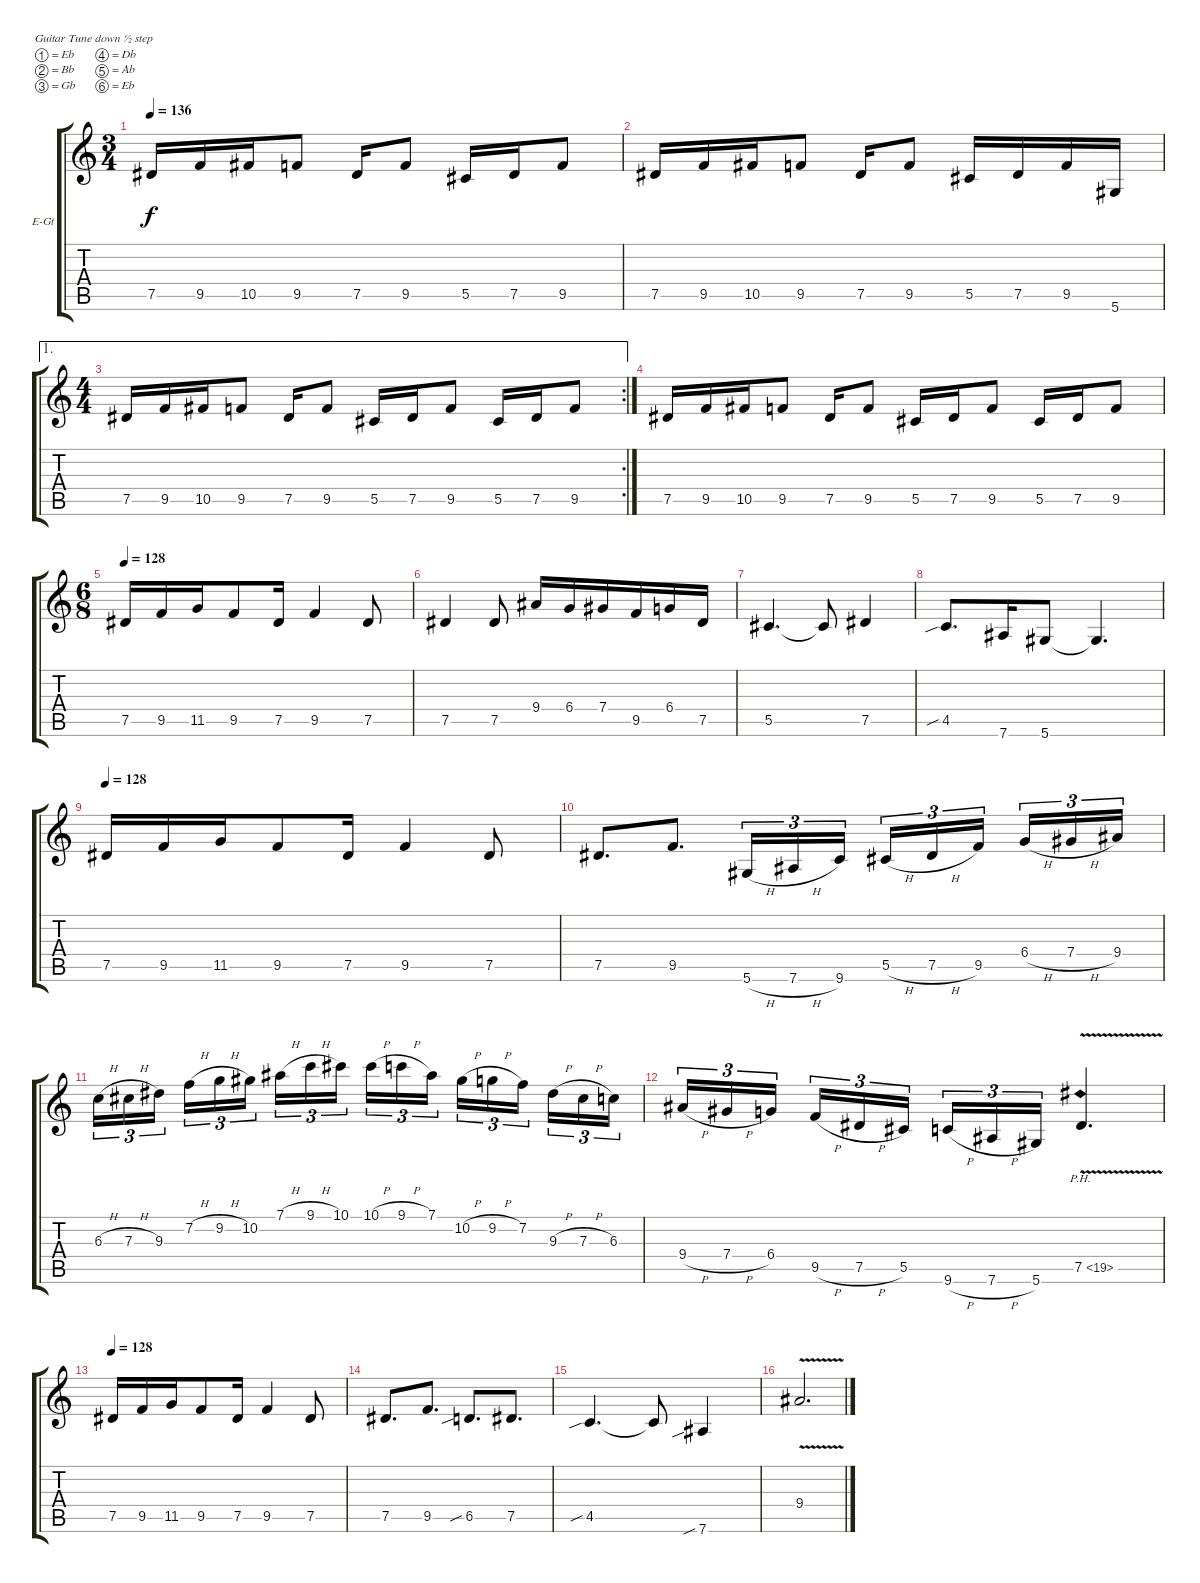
\bracketExtendMode groupsimilarinstruments
\firstSystemTrackNameOrientation horizontal
\otherSystemsTrackNameOrientation horizontal
\track ("Luke Hoskin" "E-Gt") {instrument distortionguitar}
\staff {score tabs}
\tuning (Eb4 Bb3 Gb3 Db3 Ab2 Eb2)
\ts (3 4)
\tempo 136
\clef g2
\ks c
7.5.16{dy f} 9.5.16 10.5.16 9.5.8 7.5.16 9.5.8 5.5.16 7.5.16 9.5.8 |
7.5.16 9.5.16 10.5.16 9.5.8 7.5.16 9.5.8 5.5.16 7.5.16 9.5.16 5.6.16 |
\ae 1
\rc 2
\ts (4 4)
\beaming (8 2 2 2 2)
7.5.16 9.5.16 10.5.16 9.5.8 7.5.16 9.5.8 5.5.16 7.5.16 9.5.8 5.5.16 7.5.16 9.5.8 |
7.5.16 9.5.16 10.5.16 9.5.8 7.5.16 9.5.8 5.5.16 7.5.16 9.5.8 5.5.16 7.5.16 9.5.8 |
\ts (6 8)
\beaming (8 3 3)
\tempo 128
7.5.16 9.5.16 11.5.16 9.5.8 7.5.16 9.5.4 7.5.8 |
7.5.4 7.5.8 9.4.16 6.4.16 7.4.16 9.5.16 6.4.16 7.5.16 |
5.5.4{d} 5.5{t}.8 7.5.4 |
4.5{sib}.8{d} 7.6.16 5.6.8 5.6{t}.4{d} |
\tempo 128
7.5.16 9.5.16 11.5.16 9.5.8 7.5.16 9.5.4 7.5.8 |
7.5.8{d} 9.5.8{d} 5.6{h}.16{tu (3 2)} 7.6{h}.16{tu (3 2)} 9.6.16{tu (3 2)} 5.5{h}.16{tu (3 2)} 7.5{h}.16{tu (3 2)} 9.5.16{tu (3 2)} 6.4{h}.16{tu (3 2)} 7.4{h}.16{tu (3 2)} 9.4.16{tu (3 2)} |
6.3{h}.16{tu (3 2)} 7.3{h}.16{tu (3 2)} 9.3.16{tu (3 2)} 7.2{h}.16{tu (3 2)} 9.2{h}.16{tu (3 2)} 10.2.16{tu (3 2)} 7.1{h}.16{tu (3 2)} 9.1{h}.16{tu (3 2)} 10.1.16{tu (3 2)} 10.1{h}.16{tu (3 2)} 9.1{h}.16{tu (3 2)} 7.1.16{tu (3 2)} 10.2{h}.16{tu (3 2)} 9.2{h}.16{tu (3 2)} 7.2.16{tu (3 2)} 9.3{h}.16{tu (3 2)} 7.3{h}.16{tu (3 2)} 6.3.16{tu (3 2)} |
9.4{h}.16{tu (3 2)} 7.4{h}.16{tu (3 2)} 6.4.16{tu (3 2)} 9.5{h}.16{tu (3 2)} 7.5{h}.16{tu (3 2)} 5.5.16{tu (3 2)} 9.6{h}.16{tu (3 2)} 7.6{h}.16{tu (3 2)} 5.6.16{tu (3 2)} 7.5{ph 12 v}.4{d} |
\tempo 128
7.5.16 9.5.16 11.5.16 9.5.8 7.5.16 9.5.4 7.5.8 |
7.5.8{d} 9.5.8{d} 6.5{sib}.8{d} 7.5.8{d} |
4.5{sib}.4{d} 4.5{t}.8 7.6{sib}.4 |
9.4{v}.2{d}
